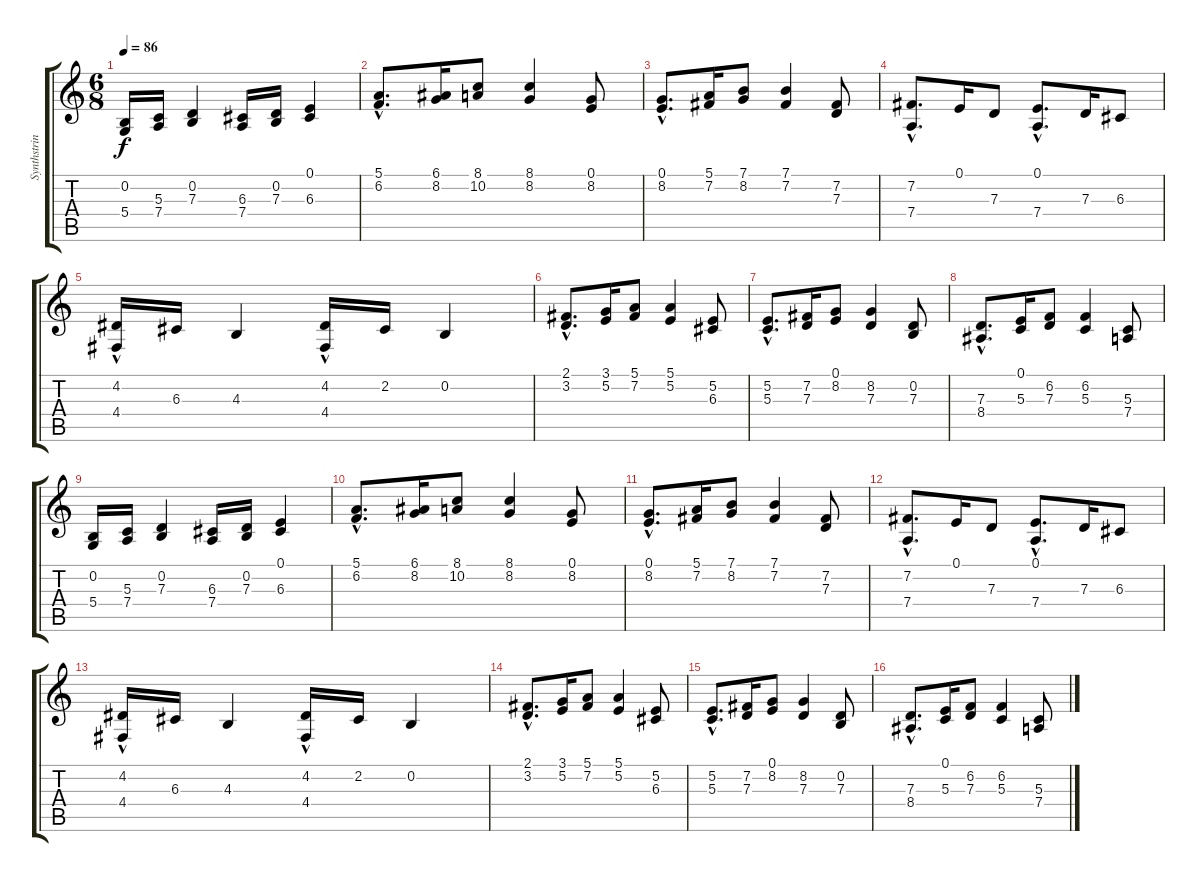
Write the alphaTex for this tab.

\track ("Synthstring" "Synthstrin") {instrument synthstrings1}
\staff {score tabs}
\tuning (E4 B3 G3 D3 A2 E2) {hide}
\ts (6 8)
\tempo 86
\clef g2
\ks c
(0.2 5.4).16{dy f} (5.3 7.4).16 (0.2 7.3).4 (6.3 7.4).16 (0.2 7.3).16 (0.1 6.3).4 |
(5.1{hac} 6.2{hac}).8{d} (6.1 8.2).16 (8.1 10.2).8 (8.1 8.2).4 (0.1 8.2).8 |
(0.1{hac} 8.2{hac}).8{d} (5.1 7.2).16 (7.1 8.2).8 (7.1 7.2).4 (7.2 7.3).8 |
(7.2{hac} 7.4{hac}).8{d} 0.1.16 7.3.8 (0.1{hac} 7.4{hac}).8{d} 7.3.16 6.3.8 |
(4.2 4.4{hac}).16 6.3.16 4.3.4 (4.2 4.4{hac}).16 2.2.16 0.2.4 |
(2.1{hac} 3.2{hac}).8{d} (3.1 5.2).16 (5.1 7.2).8 (5.1 5.2).4 (5.2 6.3).8 |
(5.2{hac} 5.3{hac}).8{d} (7.2 7.3).16 (0.1 8.2).8 (8.2 7.3).4 (0.2 7.3).8 |
(7.3{hac} 8.4{hac}).8{d} (0.1 5.3).16 (6.2 7.3).8 (6.2 5.3).4 (5.3 7.4).8 |
(0.2 5.4).16 (5.3 7.4).16 (0.2 7.3).4 (6.3 7.4).16 (0.2 7.3).16 (0.1 6.3).4 |
(5.1{hac} 6.2{hac}).8{d} (6.1 8.2).16 (8.1 10.2).8 (8.1 8.2).4 (0.1 8.2).8 |
(0.1{hac} 8.2{hac}).8{d} (5.1 7.2).16 (7.1 8.2).8 (7.1 7.2).4 (7.2 7.3).8 |
(7.2{hac} 7.4{hac}).8{d} 0.1.16 7.3.8 (0.1{hac} 7.4{hac}).8{d} 7.3.16 6.3.8 |
(4.2 4.4{hac}).16 6.3.16 4.3.4 (4.2 4.4{hac}).16 2.2.16 0.2.4 |
(2.1{hac} 3.2{hac}).8{d} (3.1 5.2).16 (5.1 7.2).8 (5.1 5.2).4 (5.2 6.3).8 |
(5.2{hac} 5.3{hac}).8{d} (7.2 7.3).16 (0.1 8.2).8 (8.2 7.3).4 (0.2 7.3).8 |
(7.3{hac} 8.4{hac}).8{d} (0.1 5.3).16 (6.2 7.3).8 (6.2 5.3).4 (5.3 7.4).8
